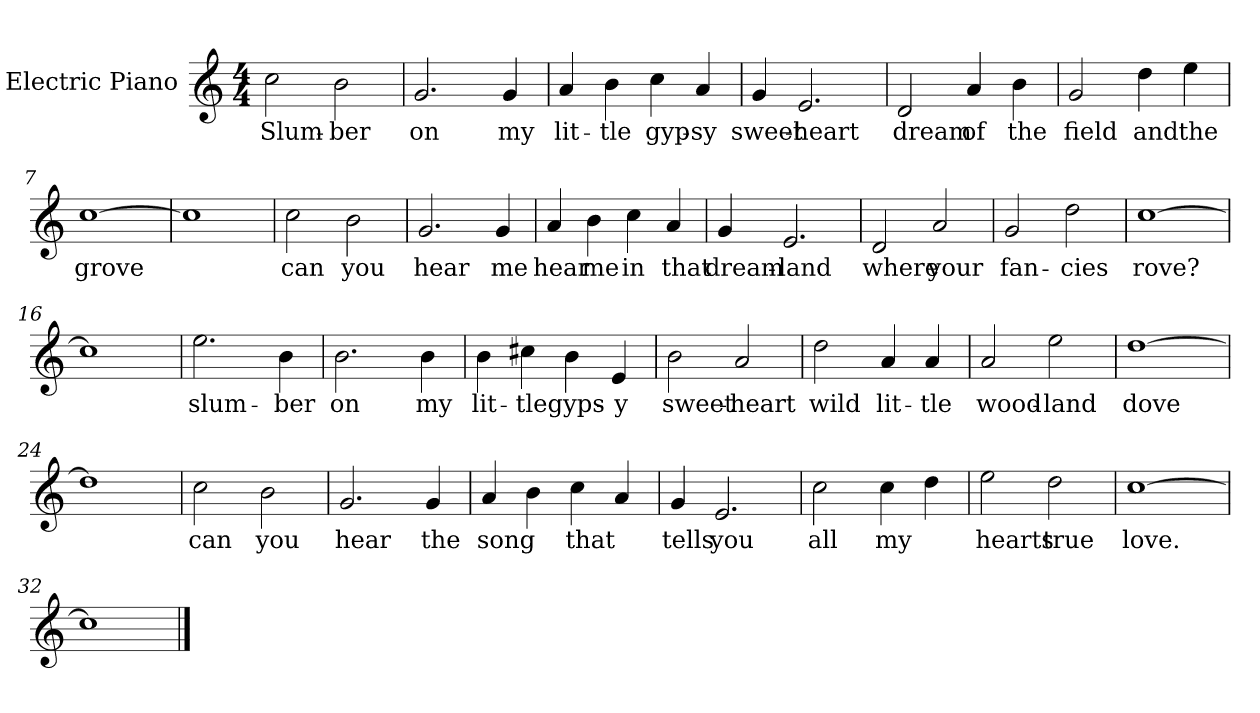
**kern	**text
*part1	*part1
*staff1	*staff1
*I"Electric Piano	*
*I'E.Pno	*
*clefG2	*
*k[]	*
*C:	*
*M4/4	*
=1	=1
2cc\	Slum-
2b\	-ber
=2	=2
2.g/	on
4g/	my
=3	=3
4a/	lit-
4b\	-tle
4cc\	gyp-
4a/	-sy
=4	=4
4g/	sweet-
2.e/	-heart
=5	=5
2d/	dream
4a/	of
4b\	the
!!LO:LB:g=z
=6	=6
2g/	field
4dd\	and
4ee\	the
=7	=7
[1cc	grove
=8	=8
1cc]	.
=9	=9
2cc\	can
2b\	you
=10	=10
2.g/	hear
4g/	me
=11	=11
4a/	hear
4b\	me
4cc\	in
4a/	that
=12	=12
4g/	dream-
2.e/	-land
!!LO:LB:g=z
=13	=13
2d/	where
2a/	your
=14	=14
2g/	fan-
2dd\	-cies
=15	=15
[1cc	rove?
=16	=16
1cc]	.
=17	=17
2.ee\	slum-
4b\	-ber
=18	=18
2.b\	on
4b\	my
=19	=19
4b\	lit-
4cc#X\	-tle
4b\	gyps-
4e/	-y
!!LO:LB:g=z
=20	=20
2b\	sweet-
2a/	-heart
=21	=21
2dd\	wild
4a/	lit-
4a/	-tle
=22	=22
2a/	wood-
2ee\	-land
=23	=23
[1dd	dove
=24	=24
1dd]	.
=25	=25
2cc\	can
2b\	you
=26	=26
2.g/	hear
4g/	the
!!LO:LB:g=z
=27	=27
4a/	song
4b\	.
4cc\	that
4a/	.
=28	=28
4g/	tells
2.e/	you
=29	=29
2cc\	all
4cc\	my
4dd\	.
=30	=30
2ee\	hearts
2dd\	true
=31	=31
[1cc	love.
=32	=32
1cc]	.
==	==
*-	*-
